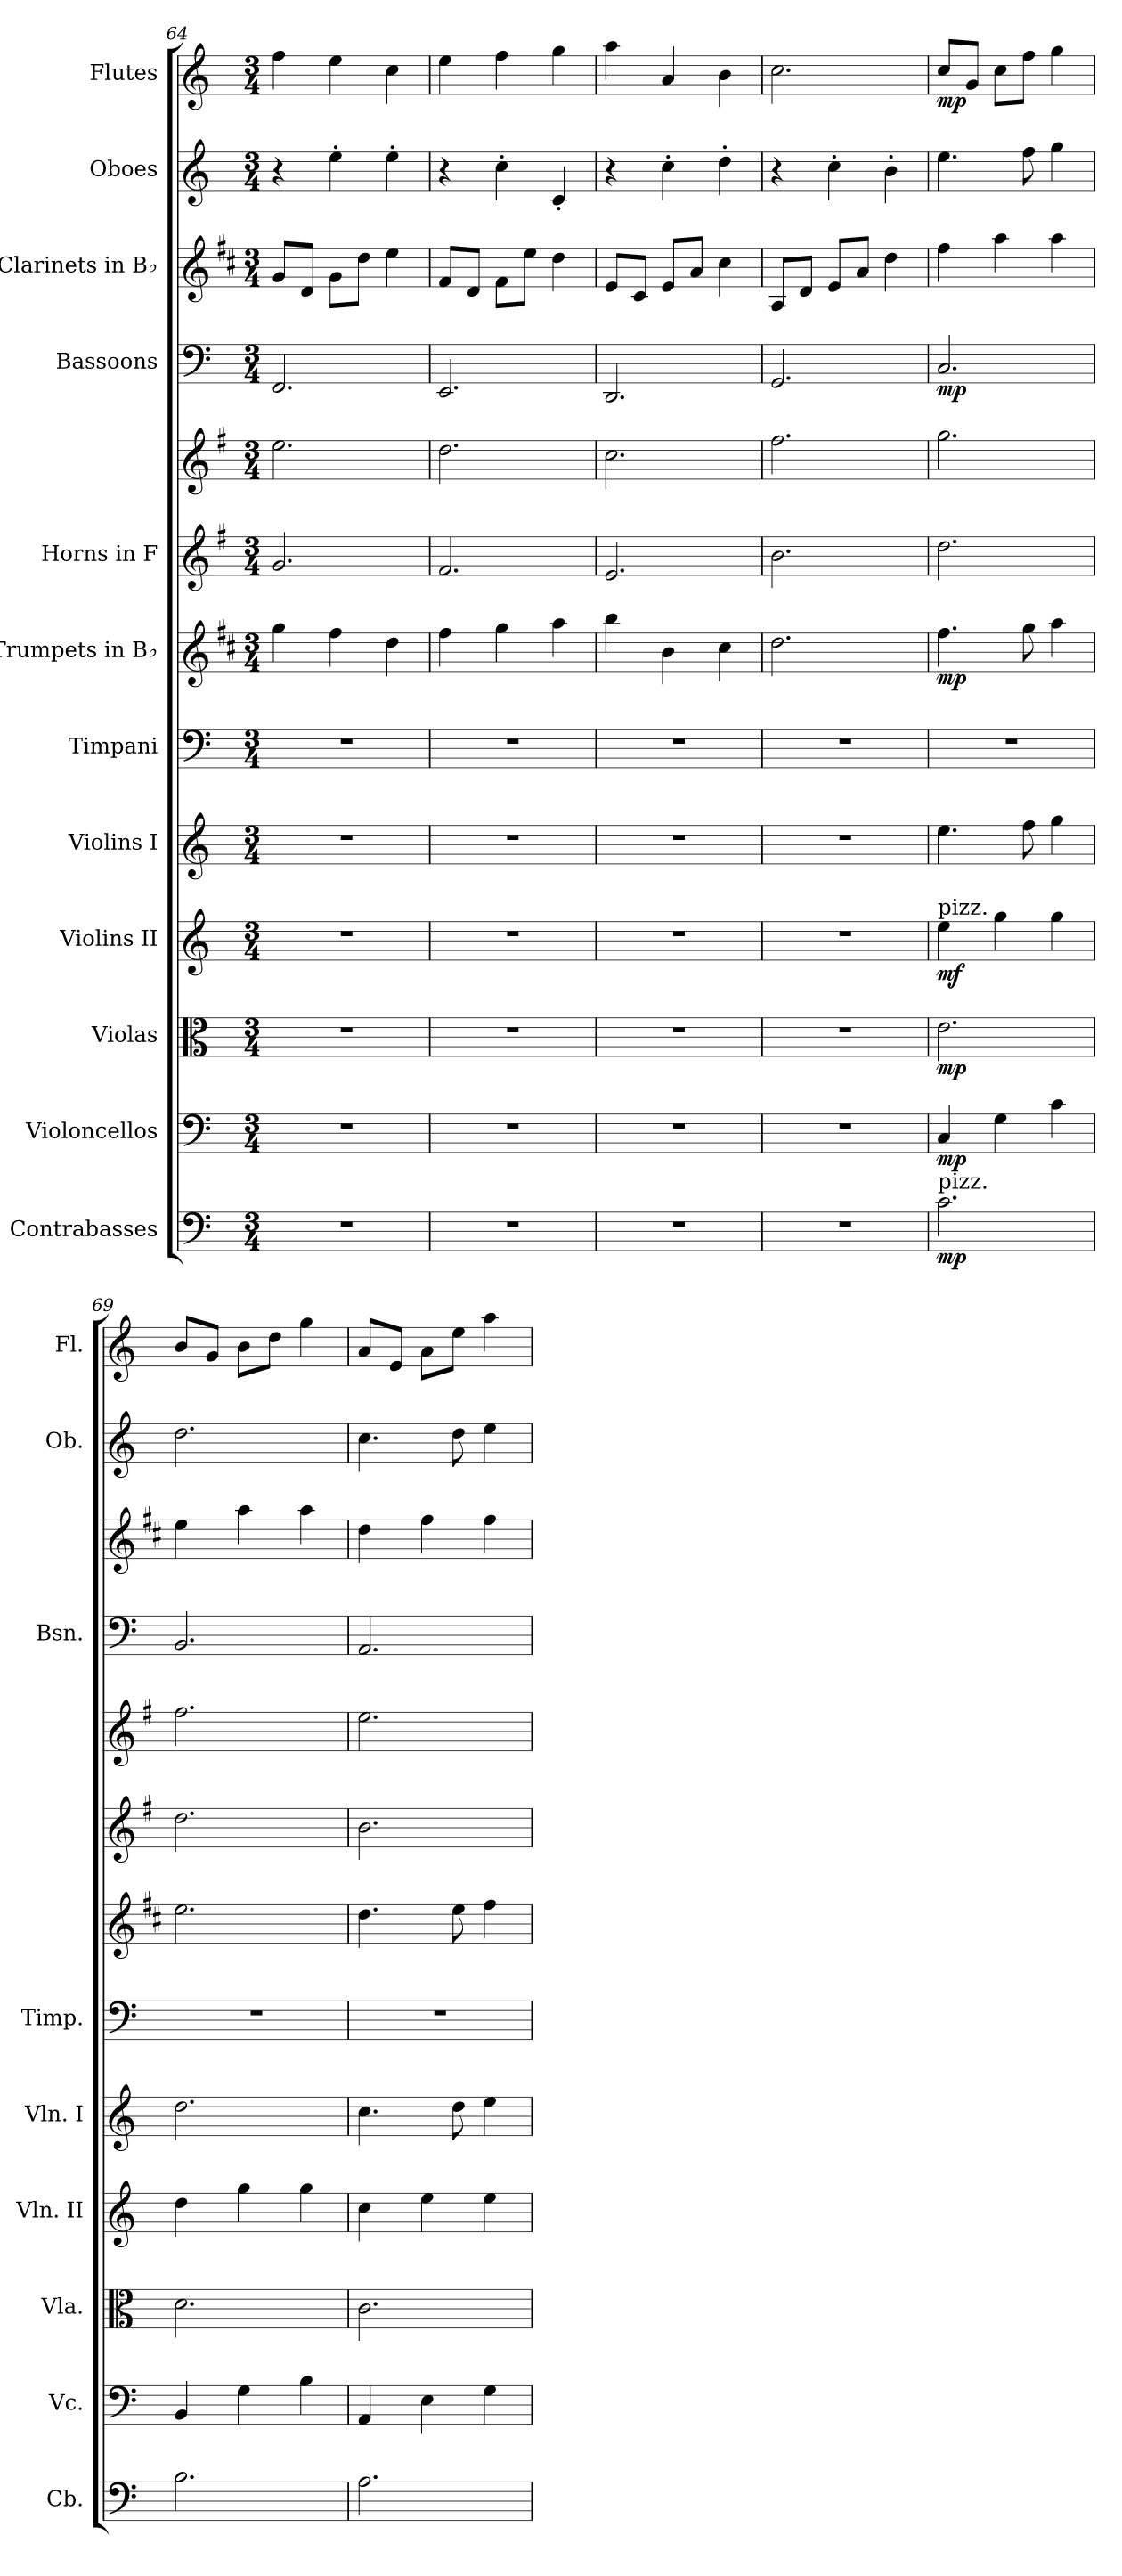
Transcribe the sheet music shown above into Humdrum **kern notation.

**kern	**dynam	**kern	**dynam	**kern	**dynam	**kern	**dynam	**kern	**kern	**kern	**dynam	**kern	**kern	**dynam	**kern	**dynam	**kern	**kern	**kern	**dynam
*part12	*part12	*part11	*part11	*part10	*part10	*part9	*part9	*part8	*part7	*part6	*part6	*part5	*part5	*part5	*part4	*part4	*part3	*part2	*part1	*part1
*staff13	*staff13	*staff12	*staff12	*staff11	*staff11	*staff10	*staff10	*staff9	*staff8	*staff7	*staff7	*staff6	*staff5	*staff5/6	*staff4	*staff4	*staff3	*staff2	*staff1	*staff1
*I"Contrabasses	*	*I"Violoncellos	*	*I"Violas	*	*I"Violins II	*	*I"Violins I	*I"Timpani	*I"Trumpets in B♭	*	*I"Horns in F	*	*	*I"Bassoons	*	*I"Clarinets in B♭	*I"Oboes	*I"Flutes	*
*I'Cb.	*	*I'Vc.	*	*I'Vla.	*	*I'Vln. II	*	*I'Vln. I	*I'Timp.	*	*	*	*	*	*I'Bsn.	*	*	*I'Ob.	*I'Fl.	*
*clefF4	*	*clefF4	*	*clefC3	*	*clefG2	*	*clefG2	*clefF4	*clefG2	*	*clefG2	*clefG2	*	*clefF4	*	*clefG2	*clefG2	*clefG2	*
*ITrd7c12	*	*	*	*	*	*	*	*	*	*ITrd1c2	*	*ITrd4c7	*ITrd4c7	*	*	*	*ITrd1c2	*	*	*
*k[]	*	*k[]	*	*k[]	*	*k[]	*	*k[]	*k[]	*k[]	*	*k[]	*k[]	*	*k[]	*	*k[]	*k[]	*k[]	*
*M3/4	*	*M3/4	*	*M3/4	*	*M3/4	*	*M3/4	*M3/4	*M3/4	*	*M3/4	*M3/4	*	*M3/4	*	*M3/4	*M3/4	*M3/4	*
=64	=64	=64	=64	=64	=64	=64	=64	=64	=64	=64	=64	=64	=64	=64	=64	=64	=64	=64	=64	=64
2.r	.	2.r	.	2.r	.	2.r	.	2.r	2.r	4ff\	.	2.c/	2.a\	.	2.FF/	.	8f/L	4r	4ff\	.
.	.	.	.	.	.	.	.	.	.	.	.	.	.	.	.	.	8c/J	.	.	.
.	.	.	.	.	.	.	.	.	.	4ee\	.	.	.	.	.	.	8f\L	4ee'\	4ee\	.
.	.	.	.	.	.	.	.	.	.	.	.	.	.	.	.	.	8cc\J	.	.	.
.	.	.	.	.	.	.	.	.	.	4cc\	.	.	.	.	.	.	4dd\	4ee'\	4cc\	.
=65	=65	=65	=65	=65	=65	=65	=65	=65	=65	=65	=65	=65	=65	=65	=65	=65	=65	=65	=65	=65
2.r	.	2.r	.	2.r	.	2.r	.	2.r	2.r	4ee\	.	2.B/	2.g\	.	2.EE/	.	8e/L	4r	4ee\	.
.	.	.	.	.	.	.	.	.	.	.	.	.	.	.	.	.	8c/J	.	.	.
.	.	.	.	.	.	.	.	.	.	4ff\	.	.	.	.	.	.	8e\L	4cc'\	4ff\	.
.	.	.	.	.	.	.	.	.	.	.	.	.	.	.	.	.	8dd\J	.	.	.
.	.	.	.	.	.	.	.	.	.	4gg\	.	.	.	.	.	.	4cc\	4c'/	4gg\	.
!!LO:PB:g=z
=66	=66	=66	=66	=66	=66	=66	=66	=66	=66	=66	=66	=66	=66	=66	=66	=66	=66	=66	=66	=66
2.r	.	2.r	.	2.r	.	2.r	.	2.r	2.r	4aa\	.	2.A/	2.f\	.	2.DD/	.	8d/L	4r	4aa\	.
.	.	.	.	.	.	.	.	.	.	.	.	.	.	.	.	.	8B/J	.	.	.
.	.	.	.	.	.	.	.	.	.	4a\	.	.	.	.	.	.	8d/L	4cc'\	4a/	.
.	.	.	.	.	.	.	.	.	.	.	.	.	.	.	.	.	8g/J	.	.	.
.	.	.	.	.	.	.	.	.	.	4b\	.	.	.	.	.	.	4b\	4dd'\	4b\	.
=67	=67	=67	=67	=67	=67	=67	=67	=67	=67	=67	=67	=67	=67	=67	=67	=67	=67	=67	=67	=67
2.r	.	2.r	.	2.r	.	2.r	.	2.r	2.r	2.cc\	.	2.e\	2.b\	.	2.GG/	.	8G/L	4r	2.cc\	.
.	.	.	.	.	.	.	.	.	.	.	.	.	.	.	.	.	8c/J	.	.	.
.	.	.	.	.	.	.	.	.	.	.	.	.	.	.	.	.	8d/L	4cc'\	.	.
.	.	.	.	.	.	.	.	.	.	.	.	.	.	.	.	.	8g/J	.	.	.
.	.	.	.	.	.	.	.	.	.	.	.	.	.	.	.	.	4cc\	4b'\	.	.
=68	=68	=68	=68	=68	=68	=68	=68	=68	=68	=68	=68	=68	=68	=68	=68	=68	=68	=68	=68	=68
!	!	!	!	!	!	!LO:TX:a:t=pizz.	!	!	!	!	!	!	!	!	!	!	!	!	!	!
!LO:TX:a:t=pizz.	!	!	!	!	!	!	!	!	!	!	!	!	!	!	!	!	!	!	!	!
!	!LO:DY:b	!	!LO:DY:b	!	!LO:DY:b	!	!LO:DY:b	!	!	!	!LO:DY:b	!	!	!LO:DY:b=2	!	!	!	!	!	!
!	!	!	!	!	!	!	!	!	!	!	!	!	!	!LO:DY:n=1:b	!	!LO:DY:b	!	!	!	!LO:DY:b
2.C\	mp	4C/	mp	2.e\	mp	4ee\	mf	4.ee\	2.r	4.ee\	mp	2.g\	2.cc\	mp mp	2.C/	mp	4ee\	4.ee\	8cc/L	mp
.	.	.	.	.	.	.	.	.	.	.	.	.	.	.	.	.	.	.	8g/J	.
.	.	4G\	.	.	.	4gg\	.	.	.	.	.	.	.	.	.	.	4gg\	.	8cc\L	.
.	.	.	.	.	.	.	.	8ff\	.	8ff\	.	.	.	.	.	.	.	8ff\	8ff\J	.
.	.	4c\	.	.	.	4gg\	.	4gg\	.	4gg\	.	.	.	.	.	.	4gg\	4gg\	4gg\	.
=69	=69	=69	=69	=69	=69	=69	=69	=69	=69	=69	=69	=69	=69	=69	=69	=69	=69	=69	=69	=69
2.BB\	.	4BB/	.	2.d\	.	4dd\	.	2.dd\	2.r	2.dd\	.	2.g\	2.b\	.	2.BB/	.	4dd\	2.dd\	8b/L	.
.	.	.	.	.	.	.	.	.	.	.	.	.	.	.	.	.	.	.	8g/J	.
.	.	4G\	.	.	.	4gg\	.	.	.	.	.	.	.	.	.	.	4gg\	.	8b\L	.
.	.	.	.	.	.	.	.	.	.	.	.	.	.	.	.	.	.	.	8dd\J	.
.	.	4B\	.	.	.	4gg\	.	.	.	.	.	.	.	.	.	.	4gg\	.	4gg\	.
=70	=70	=70	=70	=70	=70	=70	=70	=70	=70	=70	=70	=70	=70	=70	=70	=70	=70	=70	=70	=70
2.AA\	.	4AA/	.	2.c\	.	4cc\	.	4.cc\	2.r	4.cc\	.	2.e\	2.a\	.	2.AA/	.	4cc\	4.cc\	8a/L	.
.	.	.	.	.	.	.	.	.	.	.	.	.	.	.	.	.	.	.	8e/J	.
.	.	4E\	.	.	.	4ee\	.	.	.	.	.	.	.	.	.	.	4ee\	.	8a\L	.
.	.	.	.	.	.	.	.	8dd\	.	8dd\	.	.	.	.	.	.	.	8dd\	8ee\J	.
.	.	4G\	.	.	.	4ee\	.	4ee\	.	4ee\	.	.	.	.	.	.	4ee\	4ee\	4aa\	.
=	=	=	=	=	=	=	=	=	=	=	=	=	=	=	=	=	=	=	=	=
*-	*-	*-	*-	*-	*-	*-	*-	*-	*-	*-	*-	*-	*-	*-	*-	*-	*-	*-	*-	*-
